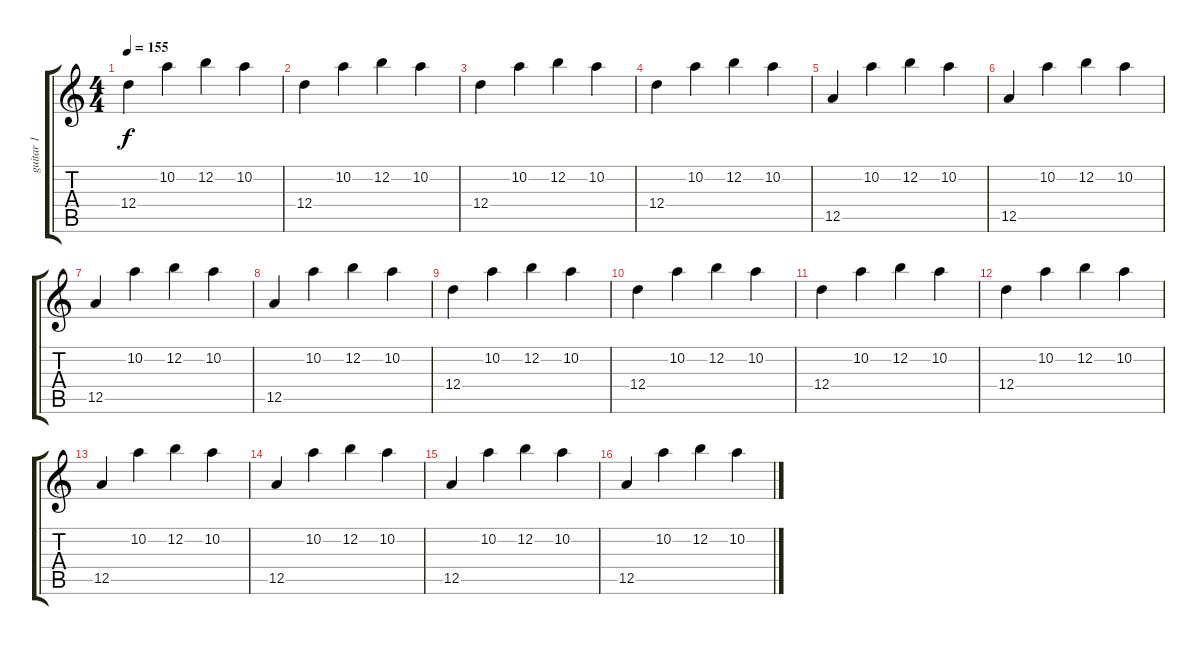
\track ("guitar 1" "guitar 1") {instrument electricguitarjazz}
\staff {score tabs}
\tuning (E4 B3 G3 D3 A2 E2) {hide}
\ts (4 4)
\tempo 155
\clef g2
\ks c
12.4.4{dy f} 10.2.4 12.2.4 10.2.4 |
12.4.4 10.2.4 12.2.4 10.2.4 |
12.4.4 10.2.4 12.2.4 10.2.4 |
12.4.4 10.2.4 12.2.4 10.2.4 |
12.5.4 10.2.4 12.2.4 10.2.4 |
12.5.4 10.2.4 12.2.4 10.2.4 |
12.5.4 10.2.4 12.2.4 10.2.4 |
12.5.4 10.2.4 12.2.4 10.2.4 |
12.4.4 10.2.4 12.2.4 10.2.4 |
12.4.4 10.2.4 12.2.4 10.2.4 |
12.4.4 10.2.4 12.2.4 10.2.4 |
12.4.4 10.2.4 12.2.4 10.2.4 |
12.5.4 10.2.4 12.2.4 10.2.4 |
12.5.4 10.2.4 12.2.4 10.2.4 |
12.5.4 10.2.4 12.2.4 10.2.4 |
12.5.4 10.2.4 12.2.4 10.2.4
